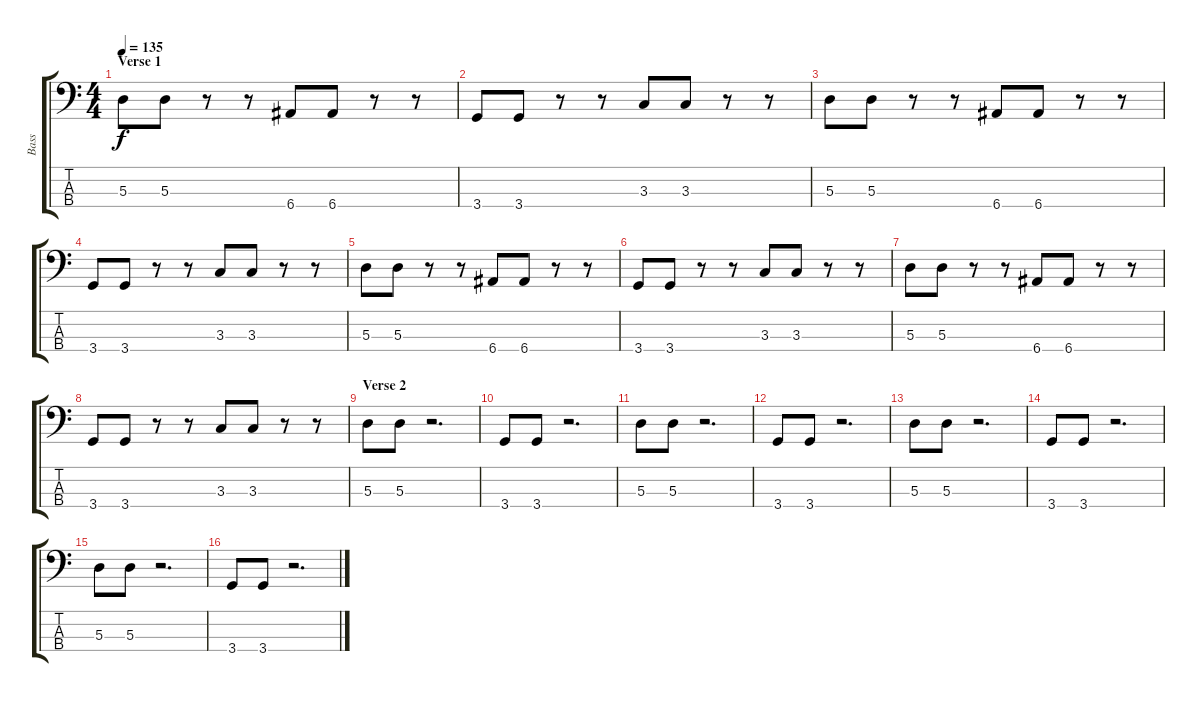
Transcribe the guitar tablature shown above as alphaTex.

\track ("Bass" "Bass") {instrument electricbasspick}
\staff {score tabs}
\tuning (G2 D2 A1 E1) {hide}
\ts (4 4)
\section ("" "Verse 1")
\tempo 135
\clef f4
\ks c
5.3.8{dy f instrument electricbasspick} 5.3.8 r.8 r.8 6.4.8 6.4.8 r.8 r.8 |
3.4.8 3.4.8 r.8 r.8 3.3.8 3.3.8 r.8 r.8 |
5.3.8 5.3.8 r.8 r.8 6.4.8 6.4.8 r.8 r.8 |
3.4.8 3.4.8 r.8 r.8 3.3.8 3.3.8 r.8 r.8 |
5.3.8 5.3.8 r.8 r.8 6.4.8 6.4.8 r.8 r.8 |
3.4.8 3.4.8 r.8 r.8 3.3.8 3.3.8 r.8 r.8 |
5.3.8 5.3.8 r.8 r.8 6.4.8 6.4.8 r.8 r.8 |
3.4.8 3.4.8 r.8 r.8 3.3.8 3.3.8 r.8 r.8 |
\section ("" "Verse 2")
5.3.8 5.3.8 r.2{d} |
3.4.8 3.4.8 r.2{d} |
5.3.8 5.3.8 r.2{d} |
3.4.8 3.4.8 r.2{d} |
5.3.8 5.3.8 r.2{d} |
3.4.8 3.4.8 r.2{d} |
5.3.8 5.3.8 r.2{d} |
3.4.8 3.4.8 r.2{d}
